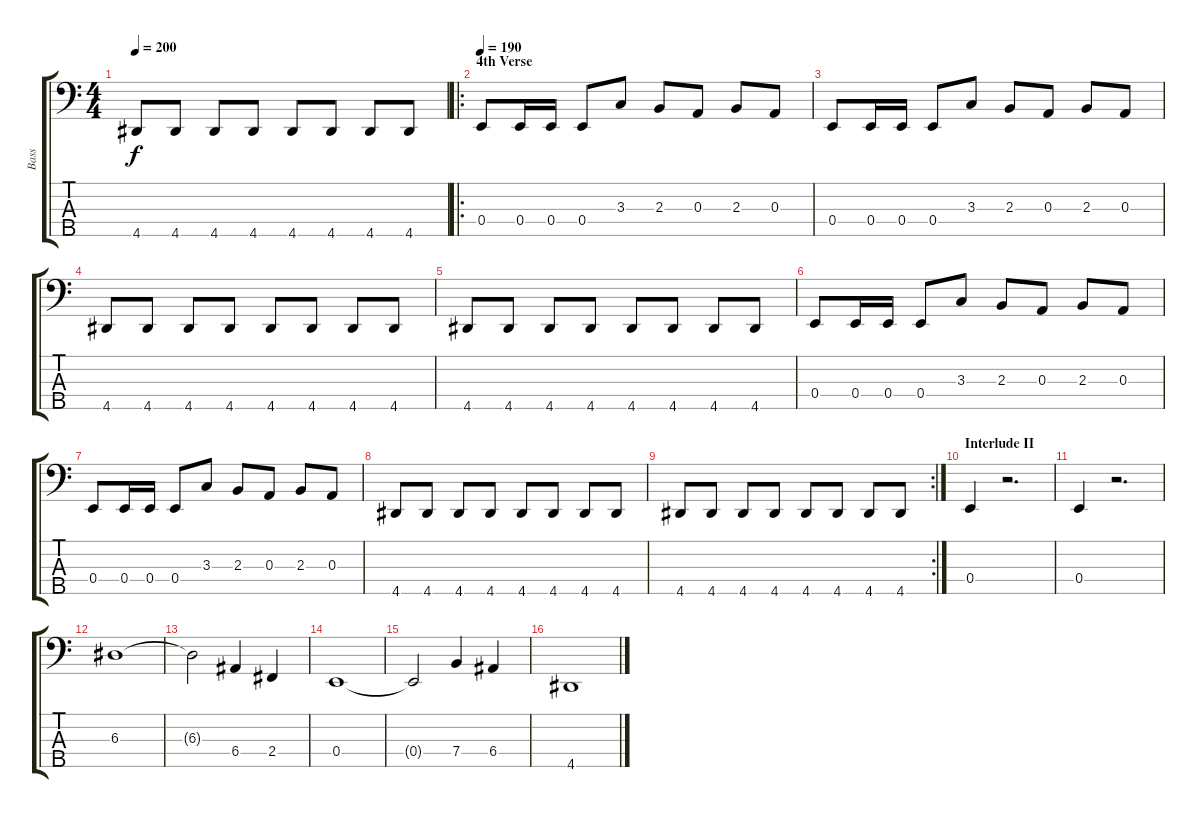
\track ("Bass" "Bass") {instrument electricbassfinger}
\staff {score tabs}
\tuning (G2 D2 A1 E1 B0) {hide}
\ts (4 4)
\tempo 200
\clef f4
\ks c
4.5.8{dy f} 4.5.8 4.5.8 4.5.8 4.5.8 4.5.8 4.5.8 4.5.8 |
\ro
\section ("" "4th Verse")
\tempo 190
0.4.8 0.4.16 0.4.16 0.4.8 3.3.8 2.3.8 0.3.8 2.3.8 0.3.8 |
0.4.8 0.4.16 0.4.16 0.4.8 3.3.8 2.3.8 0.3.8 2.3.8 0.3.8 |
4.5.8 4.5.8 4.5.8 4.5.8 4.5.8 4.5.8 4.5.8 4.5.8 |
4.5.8 4.5.8 4.5.8 4.5.8 4.5.8 4.5.8 4.5.8 4.5.8 |
0.4.8 0.4.16 0.4.16 0.4.8 3.3.8 2.3.8 0.3.8 2.3.8 0.3.8 |
0.4.8 0.4.16 0.4.16 0.4.8 3.3.8 2.3.8 0.3.8 2.3.8 0.3.8 |
4.5.8 4.5.8 4.5.8 4.5.8 4.5.8 4.5.8 4.5.8 4.5.8 |
\rc 2
4.5.8 4.5.8 4.5.8 4.5.8 4.5.8 4.5.8 4.5.8 4.5.8 |
\section ("" "Interlude II")
0.4.4 r.2{d} |
0.4.4 r.2{d} |
6.3.1 |
6.3{t}.2 6.4.4 2.4.4 |
0.4.1 |
0.4{t}.2 7.4.4 6.4.4 |
4.5.1
